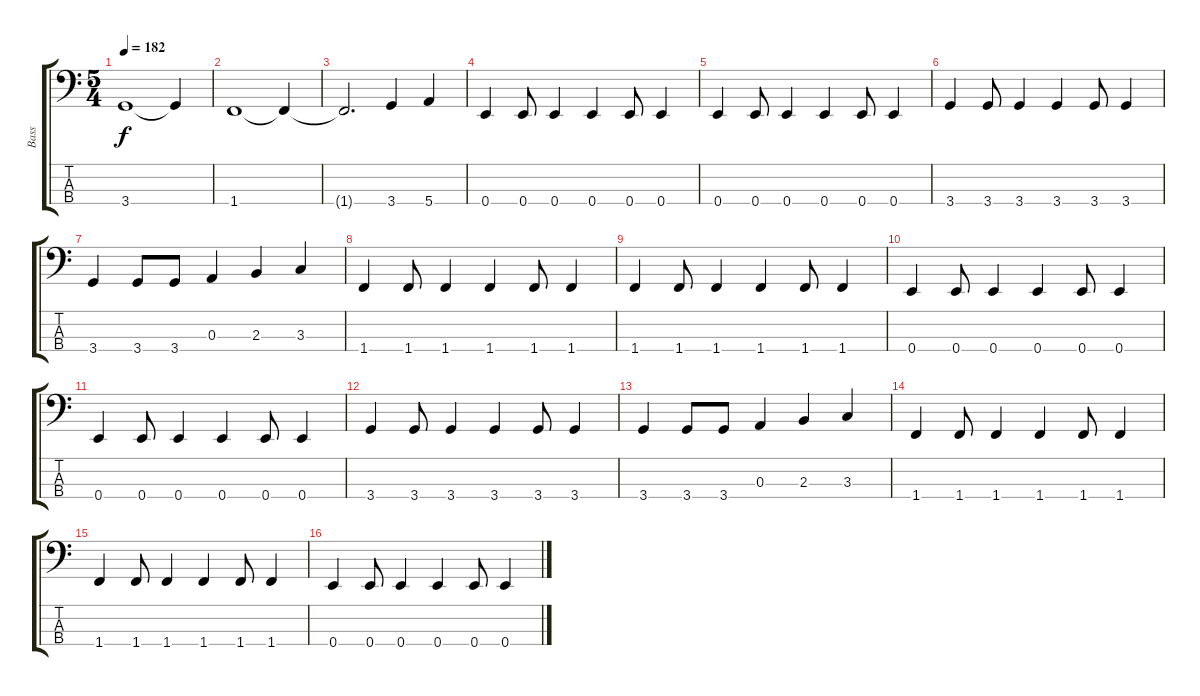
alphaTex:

\track ("Bass" "Bass") {instrument electricbasspick}
\staff {score tabs}
\tuning (G2 D2 A1 E1) {hide}
\ts (5 4)
\tempo 182
\clef f4
\ks c
3.4{t}.1{dy f} 3.4{t}.4 |
1.4.1 1.4{t}.4 |
1.4{t}.2{d} 3.4.4 5.4.4 |
0.4.4 0.4.8 0.4.4 0.4.4 0.4.8 0.4.4 |
0.4.4 0.4.8 0.4.4 0.4.4 0.4.8 0.4.4 |
3.4.4 3.4.8 3.4.4 3.4.4 3.4.8 3.4.4 |
3.4.4 3.4.8 3.4.8 0.3.4 2.3.4 3.3.4 |
1.4.4 1.4.8 1.4.4 1.4.4 1.4.8 1.4.4 |
1.4.4 1.4.8 1.4.4 1.4.4 1.4.8 1.4.4 |
0.4.4 0.4.8 0.4.4 0.4.4 0.4.8 0.4.4 |
0.4.4 0.4.8 0.4.4 0.4.4 0.4.8 0.4.4 |
3.4.4 3.4.8 3.4.4 3.4.4 3.4.8 3.4.4 |
3.4.4 3.4.8 3.4.8 0.3.4 2.3.4 3.3.4 |
1.4.4 1.4.8 1.4.4 1.4.4 1.4.8 1.4.4 |
1.4.4 1.4.8 1.4.4 1.4.4 1.4.8 1.4.4 |
0.4.4 0.4.8 0.4.4 0.4.4 0.4.8 0.4.4
